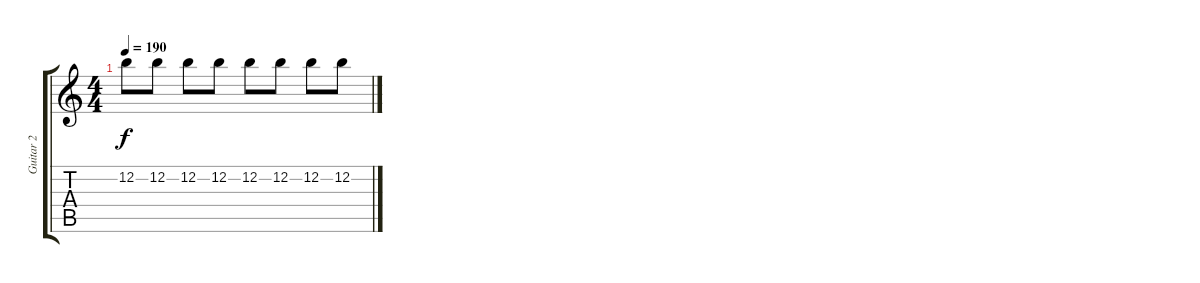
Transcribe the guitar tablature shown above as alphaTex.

\track ("Guitar 2" "Guitar 2") {instrument electricguitarclean}
\staff {score tabs}
\tuning (E4 B3 G3 D3 A2 E2) {hide}
\ts (4 4)
\tempo 190
\clef g2
\ks c
12.2.8{dy f} 12.2.8 12.2.8 12.2.8 12.2.8 12.2.8 12.2.8 12.2.8
